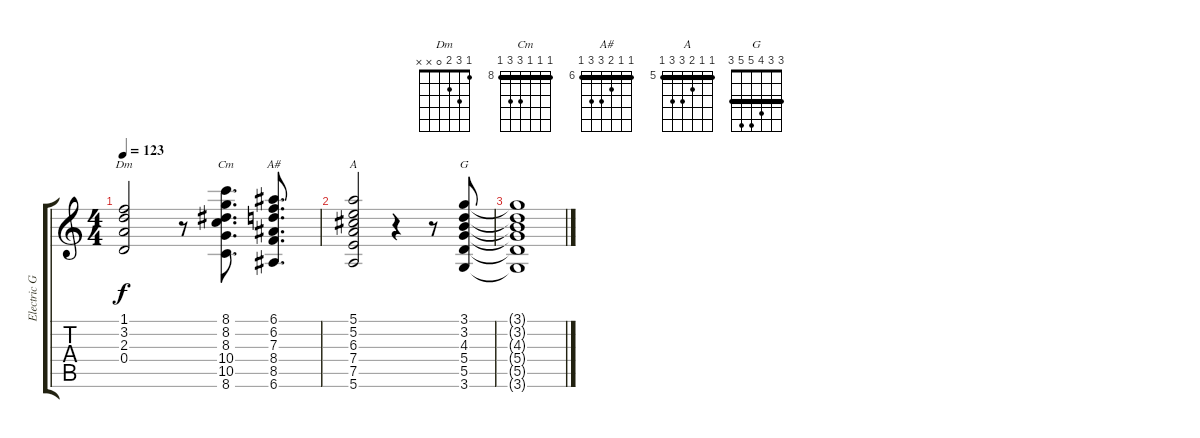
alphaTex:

\track ("Electric Guitar" "Electric G") {instrument overdrivenguitar}
\staff {score tabs}
\tuning (E4 B3 G3 D3 A2 E2) {hide}
\chord ("Dm" 1 3 2 0 x x)
\chord ("Cm" 8 8 8 10 10 8) {firstfret 8 barre 8}
\chord ("A#" 6 6 7 8 8 6) {firstfret 6 barre 6}
\chord ("A" 5 5 6 7 7 5) {firstfret 5 barre 5}
\chord ("G" 3 3 4 5 5 3) {barre 3}
\ts (4 4)
\tempo 123
\clef g2
\ks c
(1.1 3.2 2.3 0.4).2{ch "Dm" dy f} r.8 (8.1 8.2 8.3 10.4 10.5 8.6).8{d ch "Cm"} (6.1 6.2 7.3 8.4 8.5 6.6).8{d ch "A#"} |
(5.1 5.2 6.3 7.4 7.5 5.6).2{ch "A"} r.4 r.8 (3.1 3.2 4.3 5.4 5.5 3.6).8{ch "G"} |
(3.1{t} 3.2{t} 4.3{t} 5.4{t} 5.5{t} 3.6{t}).1
